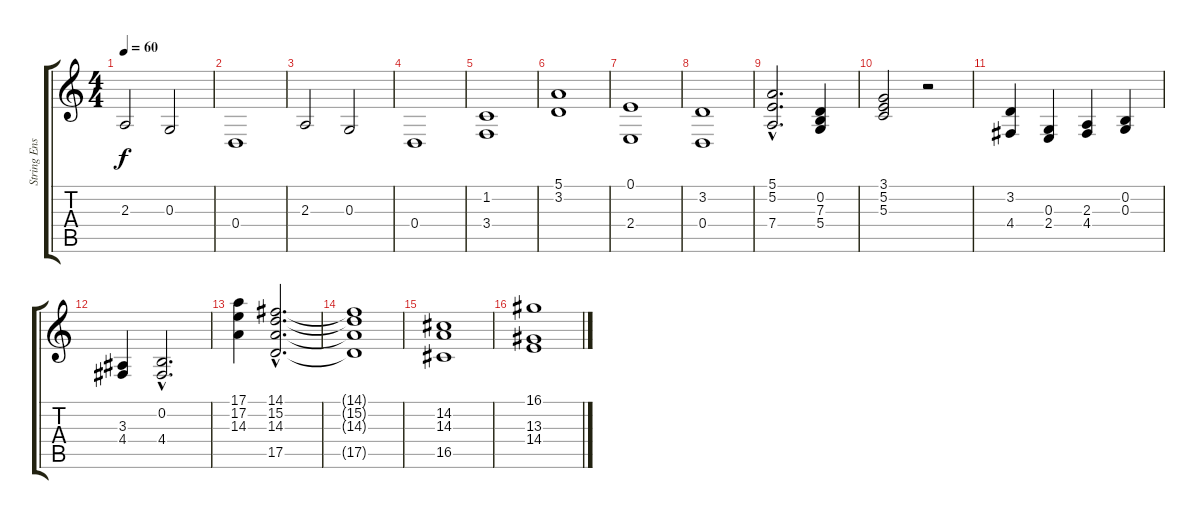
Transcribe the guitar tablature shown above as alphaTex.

\track ("String Ensemble" "String Ens") {instrument stringensemble2}
\staff {score tabs}
\tuning (E4 B3 G3 D3 A2 E2) {hide}
\ts (4 4)
\tempo 60
\clef g2
\ks c
2.3.2{dy f instrument stringensemble2} 0.3.2 |
0.4.1 |
2.3.2 0.3.2 |
0.4.1 |
(1.2 3.4).1 |
(5.1 3.2).1 |
(0.1 2.4).1 |
(3.2 0.4).1 |
(5.1{hac} 5.2{hac} 7.4{hac}).2{d} (0.2 7.3 5.4).4 |
(3.1 5.2 5.3).2 r.2 |
(3.2 4.4).4 (0.3 2.4).4 (2.3 4.4).4 (0.2 0.3).4 |
(3.3 4.4).4 (0.2{hac} 4.4{hac}).2{d} |
(17.1 17.2 14.3).4 (14.1{hac} 15.2{hac} 14.3{hac} 17.5{hac}).2{d} |
(14.1{t} 15.2{t} 14.3{t} 17.5{t}).1 |
(14.2 14.3 16.5).1 |
(16.1 13.3 14.4).1
